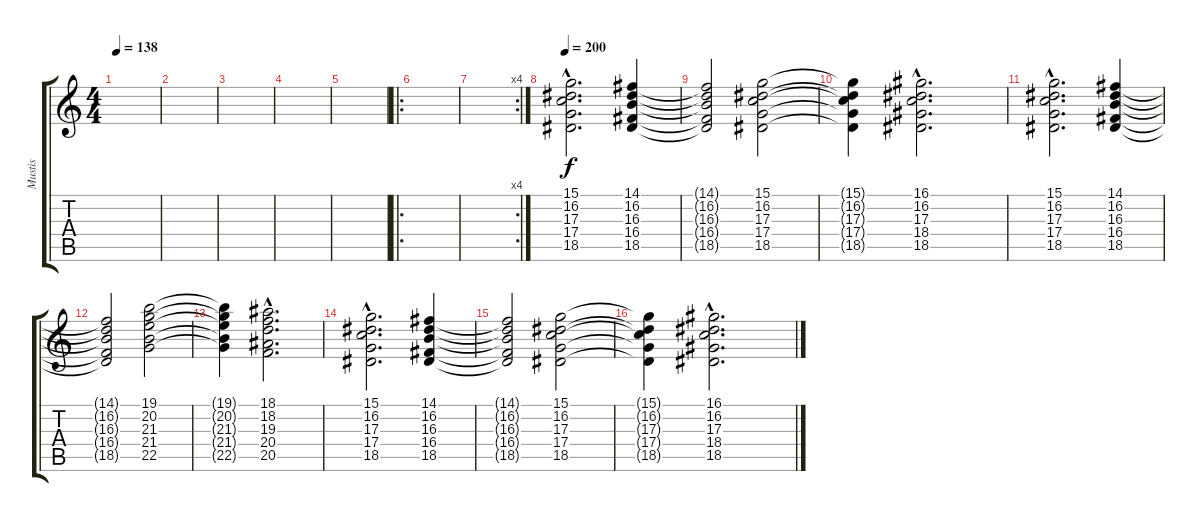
\track ("Mustis" "Mustis") {instrument acousticgrandpiano}
\staff {score tabs}
\tuning (E4 B3 G3 D3 A2 E2) {hide}
\ts (4 4)
\tempo 138
\clef g2
\ks c
|
|
|
|
|
\ro
|
\rc 4
|
\tempo 200
(15.1{hac} 16.2{hac} 17.3{hac} 17.4{hac} 18.5{hac}).2{d} (14.1 16.2 16.3 16.4 18.5).4 |
(14.1{t} 16.2{t} 16.3{t} 16.4{t} 18.5{t}).2 (15.1 16.2 17.3 17.4 18.5).2 |
(15.1{t} 16.2{t} 17.3{t} 17.4{t} 18.5{t}).4 (16.1{hac} 16.2{hac} 17.3{hac} 18.4{hac} 18.5{hac}).2{d} |
(15.1{hac} 16.2{hac} 17.3{hac} 17.4{hac} 18.5{hac}).2{d} (14.1 16.2 16.3 16.4 18.5).4 |
(14.1{t} 16.2{t} 16.3{t} 16.4{t} 18.5{t}).2 (19.1 20.2 21.3 21.4 22.5).2 |
(19.1{t} 20.2{t} 21.3{t} 21.4{t} 22.5{t}).4 (18.1{hac} 18.2{hac} 19.3{hac} 20.4{hac} 20.5{hac}).2{d} |
(15.1{hac} 16.2{hac} 17.3{hac} 17.4{hac} 18.5{hac}).2{d} (14.1 16.2 16.3 16.4 18.5).4 |
(14.1{t} 16.2{t} 16.3{t} 16.4{t} 18.5{t}).2 (15.1 16.2 17.3 17.4 18.5).2 |
(15.1{t} 16.2{t} 17.3{t} 17.4{t} 18.5{t}).4 (16.1{hac} 16.2{hac} 17.3{hac} 18.4{hac} 18.5{hac}).2{d}
